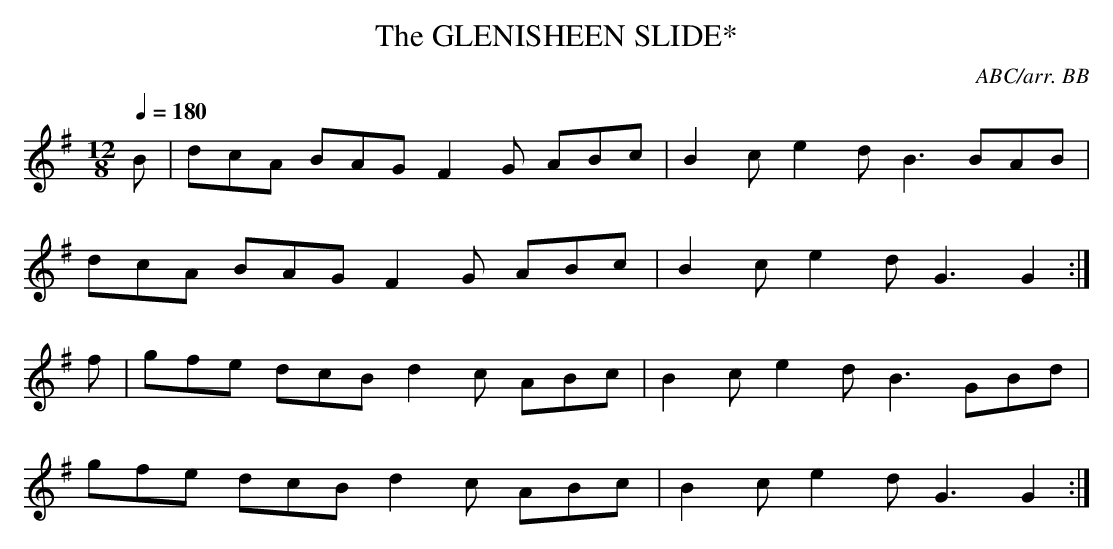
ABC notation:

X:1
T:GLENISHEEN SLIDE*, The
C:ABC/arr. BB
Q:1/4=180
L:1/8
M:12/8
K:G
B|dcA BAG F2G ABc|B2c e2d B3 BAB|
dcA BAG F2G ABc|B2c e2d G3 G2:|
f|gfe dcB d2c ABc|B2c e2d B3 GBd|
gfe dcB d2c ABc|B2c e2d G3 G2:|
